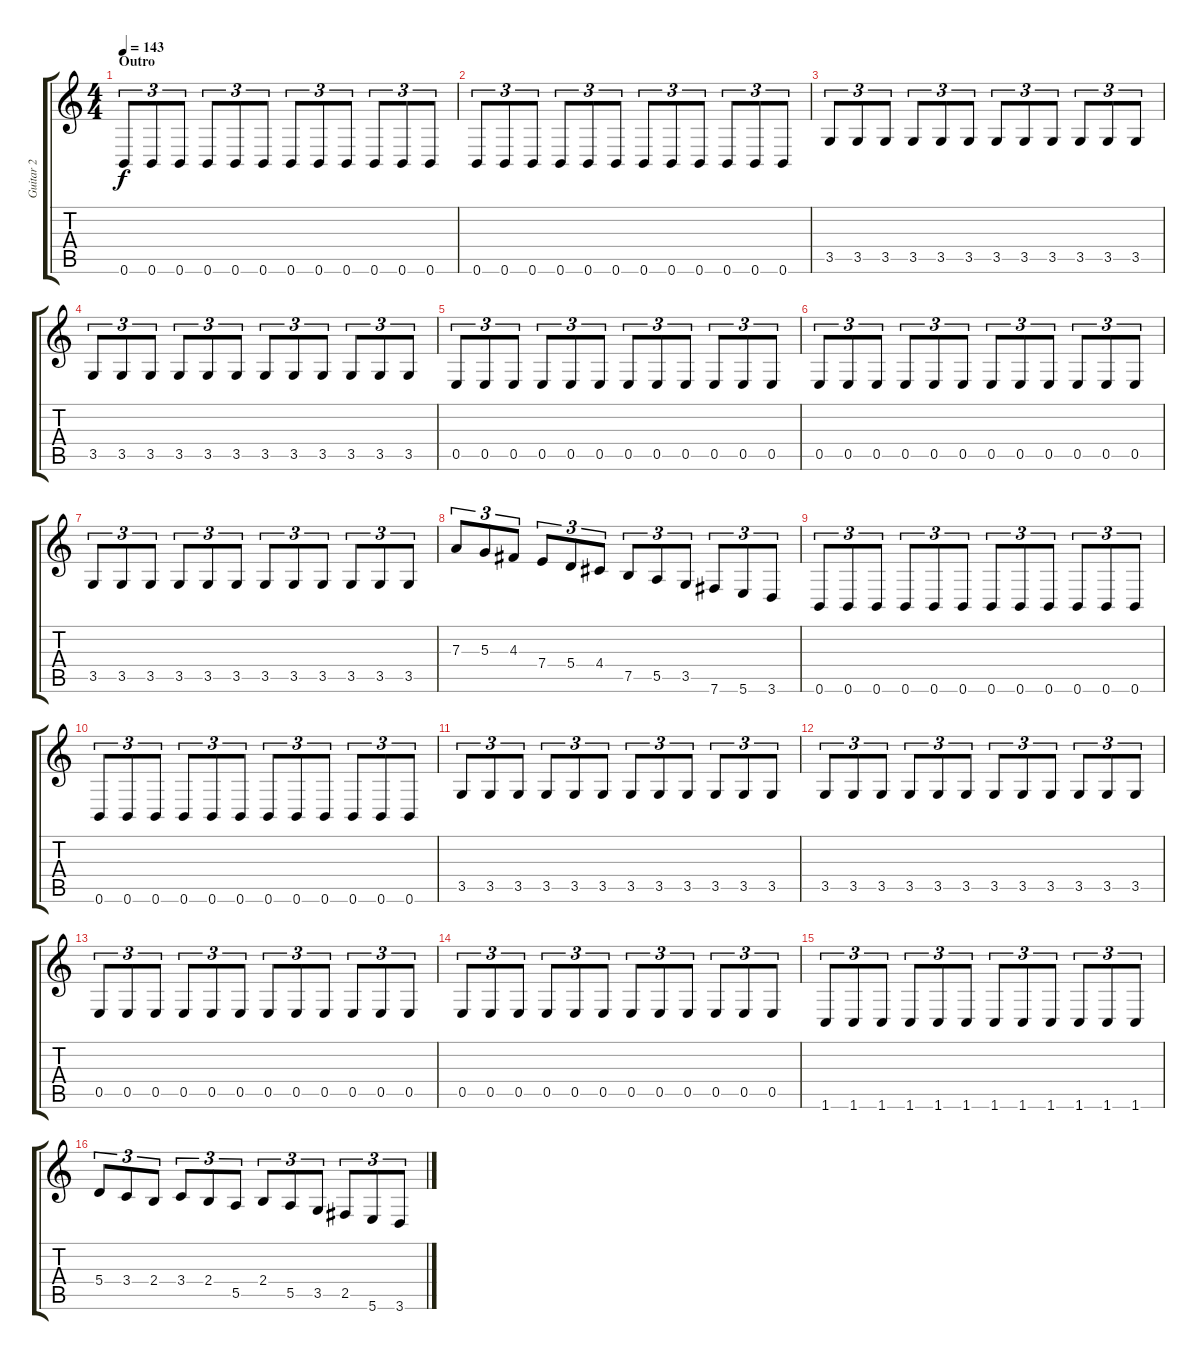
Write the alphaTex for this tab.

\track ("Guitar 2" "Guitar 2") {instrument distortionguitar}
\staff {score tabs}
\tuning (B3 Gb3 D3 A2 E2 B1) {hide}
\ts (4 4)
\section ("" "Outro")
\tempo 143
\clef g2
\ks c
0.6.8{tu (3 2) dy f} 0.6.8{tu (3 2)} 0.6.8{tu (3 2)} 0.6.8{tu (3 2)} 0.6.8{tu (3 2)} 0.6.8{tu (3 2)} 0.6.8{tu (3 2)} 0.6.8{tu (3 2)} 0.6.8{tu (3 2)} 0.6.8{tu (3 2)} 0.6.8{tu (3 2)} 0.6.8{tu (3 2)} |
0.6.8{tu (3 2)} 0.6.8{tu (3 2)} 0.6.8{tu (3 2)} 0.6.8{tu (3 2)} 0.6.8{tu (3 2)} 0.6.8{tu (3 2)} 0.6.8{tu (3 2)} 0.6.8{tu (3 2)} 0.6.8{tu (3 2)} 0.6.8{tu (3 2)} 0.6.8{tu (3 2)} 0.6.8{tu (3 2)} |
3.5.8{tu (3 2)} 3.5.8{tu (3 2)} 3.5.8{tu (3 2)} 3.5.8{tu (3 2)} 3.5.8{tu (3 2)} 3.5.8{tu (3 2)} 3.5.8{tu (3 2)} 3.5.8{tu (3 2)} 3.5.8{tu (3 2)} 3.5.8{tu (3 2)} 3.5.8{tu (3 2)} 3.5.8{tu (3 2)} |
3.5.8{tu (3 2)} 3.5.8{tu (3 2)} 3.5.8{tu (3 2)} 3.5.8{tu (3 2)} 3.5.8{tu (3 2)} 3.5.8{tu (3 2)} 3.5.8{tu (3 2)} 3.5.8{tu (3 2)} 3.5.8{tu (3 2)} 3.5.8{tu (3 2)} 3.5.8{tu (3 2)} 3.5.8{tu (3 2)} |
0.5.8{tu (3 2)} 0.5.8{tu (3 2)} 0.5.8{tu (3 2)} 0.5.8{tu (3 2)} 0.5.8{tu (3 2)} 0.5.8{tu (3 2)} 0.5.8{tu (3 2)} 0.5.8{tu (3 2)} 0.5.8{tu (3 2)} 0.5.8{tu (3 2)} 0.5.8{tu (3 2)} 0.5.8{tu (3 2)} |
0.5.8{tu (3 2)} 0.5.8{tu (3 2)} 0.5.8{tu (3 2)} 0.5.8{tu (3 2)} 0.5.8{tu (3 2)} 0.5.8{tu (3 2)} 0.5.8{tu (3 2)} 0.5.8{tu (3 2)} 0.5.8{tu (3 2)} 0.5.8{tu (3 2)} 0.5.8{tu (3 2)} 0.5.8{tu (3 2)} |
3.5.8{tu (3 2)} 3.5.8{tu (3 2)} 3.5.8{tu (3 2)} 3.5.8{tu (3 2)} 3.5.8{tu (3 2)} 3.5.8{tu (3 2)} 3.5.8{tu (3 2)} 3.5.8{tu (3 2)} 3.5.8{tu (3 2)} 3.5.8{tu (3 2)} 3.5.8{tu (3 2)} 3.5.8{tu (3 2)} |
7.3.8{tu (3 2)} 5.3.8{tu (3 2)} 4.3.8{tu (3 2)} 7.4.8{tu (3 2)} 5.4.8{tu (3 2)} 4.4.8{tu (3 2)} 7.5.8{tu (3 2)} 5.5.8{tu (3 2)} 3.5.8{tu (3 2)} 7.6.8{tu (3 2)} 5.6.8{tu (3 2)} 3.6.8{tu (3 2)} |
0.6.8{tu (3 2)} 0.6.8{tu (3 2)} 0.6.8{tu (3 2)} 0.6.8{tu (3 2)} 0.6.8{tu (3 2)} 0.6.8{tu (3 2)} 0.6.8{tu (3 2)} 0.6.8{tu (3 2)} 0.6.8{tu (3 2)} 0.6.8{tu (3 2)} 0.6.8{tu (3 2)} 0.6.8{tu (3 2)} |
0.6.8{tu (3 2)} 0.6.8{tu (3 2)} 0.6.8{tu (3 2)} 0.6.8{tu (3 2)} 0.6.8{tu (3 2)} 0.6.8{tu (3 2)} 0.6.8{tu (3 2)} 0.6.8{tu (3 2)} 0.6.8{tu (3 2)} 0.6.8{tu (3 2)} 0.6.8{tu (3 2)} 0.6.8{tu (3 2)} |
3.5.8{tu (3 2)} 3.5.8{tu (3 2)} 3.5.8{tu (3 2)} 3.5.8{tu (3 2)} 3.5.8{tu (3 2)} 3.5.8{tu (3 2)} 3.5.8{tu (3 2)} 3.5.8{tu (3 2)} 3.5.8{tu (3 2)} 3.5.8{tu (3 2)} 3.5.8{tu (3 2)} 3.5.8{tu (3 2)} |
3.5.8{tu (3 2)} 3.5.8{tu (3 2)} 3.5.8{tu (3 2)} 3.5.8{tu (3 2)} 3.5.8{tu (3 2)} 3.5.8{tu (3 2)} 3.5.8{tu (3 2)} 3.5.8{tu (3 2)} 3.5.8{tu (3 2)} 3.5.8{tu (3 2)} 3.5.8{tu (3 2)} 3.5.8{tu (3 2)} |
0.5.8{tu (3 2)} 0.5.8{tu (3 2)} 0.5.8{tu (3 2)} 0.5.8{tu (3 2)} 0.5.8{tu (3 2)} 0.5.8{tu (3 2)} 0.5.8{tu (3 2)} 0.5.8{tu (3 2)} 0.5.8{tu (3 2)} 0.5.8{tu (3 2)} 0.5.8{tu (3 2)} 0.5.8{tu (3 2)} |
0.5.8{tu (3 2)} 0.5.8{tu (3 2)} 0.5.8{tu (3 2)} 0.5.8{tu (3 2)} 0.5.8{tu (3 2)} 0.5.8{tu (3 2)} 0.5.8{tu (3 2)} 0.5.8{tu (3 2)} 0.5.8{tu (3 2)} 0.5.8{tu (3 2)} 0.5.8{tu (3 2)} 0.5.8{tu (3 2)} |
1.6.8{tu (3 2)} 1.6.8{tu (3 2)} 1.6.8{tu (3 2)} 1.6.8{tu (3 2)} 1.6.8{tu (3 2)} 1.6.8{tu (3 2)} 1.6.8{tu (3 2)} 1.6.8{tu (3 2)} 1.6.8{tu (3 2)} 1.6.8{tu (3 2)} 1.6.8{tu (3 2)} 1.6.8{tu (3 2)} |
5.4.8{tu (3 2)} 3.4.8{tu (3 2)} 2.4.8{tu (3 2)} 3.4.8{tu (3 2)} 2.4.8{tu (3 2)} 5.5.8{tu (3 2)} 2.4.8{tu (3 2)} 5.5.8{tu (3 2)} 3.5.8{tu (3 2)} 2.5.8{tu (3 2)} 5.6.8{tu (3 2)} 3.6.8{tu (3 2)}
